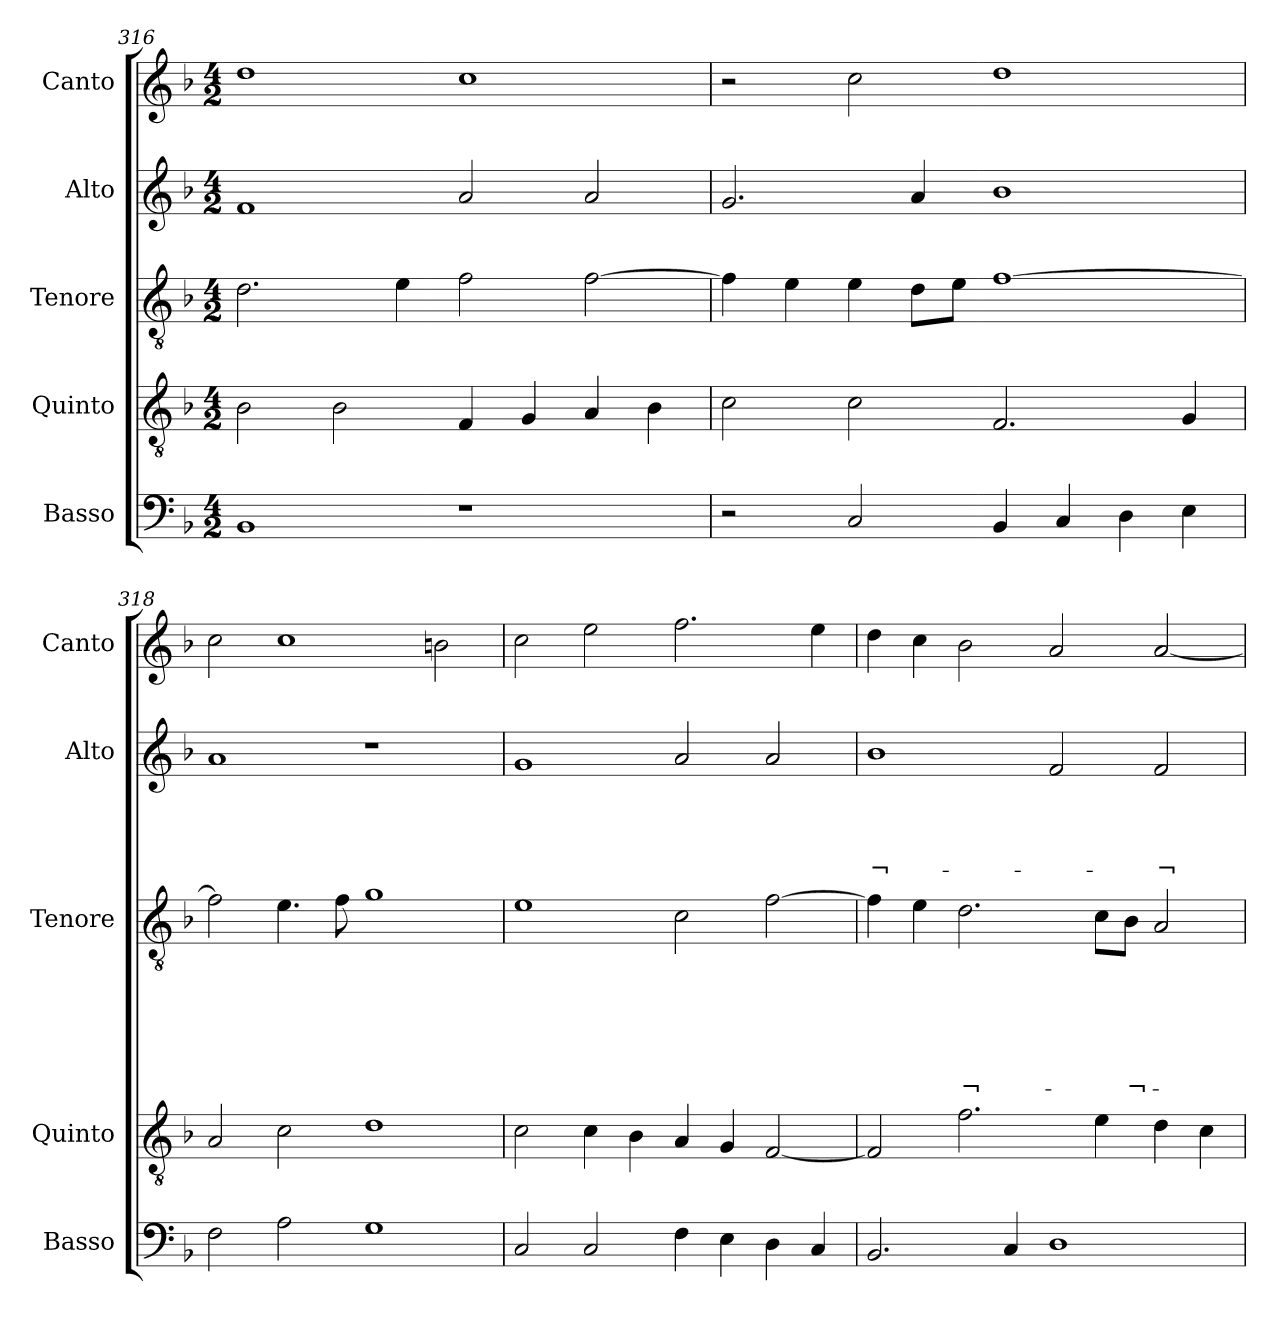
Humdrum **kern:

**kern	**kern	**kern	**text	**text	**text	**text	**text	**text	**kern	**text	**text	**text	**text	**kern
*part5	*part4	*part3	*part3	*part3	*part3	*part3	*part3	*part3	*part2	*part2	*part2	*part2	*part2	*part1
*staff5	*staff4	*staff3	*staff3	*staff3	*staff3	*staff3	*staff3	*staff3	*staff2	*staff2	*staff2	*staff2	*staff2	*staff1
*I"Basso	*I"Quinto	*I"Tenore	*	*	*	*	*	*	*I"Alto	*	*	*	*	*I"Canto
*I'Basso	*I'Quinto	*I'Tenore	*	*	*	*	*	*	*I'Alto	*	*	*	*	*I'Canto
*clefF4	*clefGv2	*clefGv2	*	*	*	*	*	*	*clefG2	*	*	*	*	*clefG2
*k[b-]	*k[b-]	*k[b-]	*	*	*	*	*	*	*k[b-]	*	*	*	*	*k[b-]
*F:	*F:	*F:	*	*	*	*	*	*	*F:	*	*	*	*	*F:
*M4/2	*M4/2	*M4/2	*	*	*	*	*	*	*M4/2	*	*	*	*	*M4/2
=316	=316	=316	=316	=316	=316	=316	=316	=316	=316	=316	=316	=316	=316	=316
1BB-	2B-\	2.d\	.	.	.	.	.	.	1f	.	.	.	.	1dd
.	2B-\	.	.	.	.	.	.	.	.	.	.	.	.	.
.	.	4e\	.	.	.	.	.	.	.	.	.	.	.	.
1r	4F/	2f\	.	.	.	.	.	.	2a/	.	.	.	.	1cc
.	4G/	.	.	.	.	.	.	.	.	.	.	.	.	.
.	4A/	[>2f\	.	.	.	.	.	.	2a/	.	.	.	.	.
.	4B-\	.	.	.	.	.	.	.	.	.	.	.	.	.
=317	=317	=317	=317	=317	=317	=317	=317	=317	=317	=317	=317	=317	=317	=317
2r	2c\	4f\]	.	.	.	.	.	.	2.g/	.	.	.	.	2r
.	.	4e\	.	.	.	.	.	.	.	.	.	.	.	.
2C/	2c\	4e\	.	.	.	.	.	.	.	.	.	.	.	2cc\
.	.	8d\L	.	.	.	.	.	.	4a/	.	.	.	.	.
.	.	8e\J	.	.	.	.	.	.	.	.	.	.	.	.
4BB-/	2.F/	[<1f	.	.	.	.	.	.	1b-	.	.	.	.	1dd
4C/	.	.	.	.	.	.	.	.	.	.	.	.	.	.
4D\	.	.	.	.	.	.	.	.	.	.	.	.	.	.
4E\	4G/	.	.	.	.	.	.	.	.	.	.	.	.	.
!!LO:LB:g=z
=318	=318	=318	=318	=318	=318	=318	=318	=318	=318	=318	=318	=318	=318	=318
2F\	2A/	2f\]	.	.	.	.	.	.	1a	.	.	.	.	2cc\
2A\	2c\	4.e\	.	.	.	.	.	.	.	.	.	.	.	1cc
.	.	8f\	.	.	.	.	.	.	.	.	.	.	.	.
1G	1d	1g	.	.	.	.	.	.	1r	.	.	.	.	.
.	.	.	.	.	.	.	.	.	.	.	.	.	.	2b\
=319	=319	=319	=319	=319	=319	=319	=319	=319	=319	=319	=319	=319	=319	=319
2C/	2c\	1e	.	.	.	.	.	.	1g	.	.	.	.	2cc\
2C/	4c\	.	.	.	.	.	.	.	.	.	.	.	.	2ee\
.	4B-\	.	.	.	.	.	.	.	.	.	.	.	.	.
4F\	4A/	2c\	.	.	.	.	.	.	2a/	.	.	.	.	2.ff\
4E\	4G/	.	.	.	.	.	.	.	.	.	.	.	.	.
4D\	[<2F/	[>2f\	.	.	.	.	.	.	2a/	.	.	.	.	.
4C/	.	.	.	.	.	.	.	.	.	.	.	.	.	4ee\
=320	=320	=320	=320	=320	=320	=320	=320	=320	=320	=320	=320	=320	=320	=320
!	!	!	!	!	!	!	!	!	!	!	!	!	!LO:LY:b	!
2.BB-/	2F/]	4f\]	.	.	.	.	.	.	1b-	.	.	.	-¬-	4dd\
.	.	4e\	.	.	.	.	.	.	.	.	.	.	.	4cc\
!	!	!	!	!	!	!	!	!LO:LY:b	!	!	!	!	!	!
.	2.f\	2.d\	.	.	.	.	.	¬-	.	.	.	.	.	2b-\
4C/	.	.	.	.	.	.	.	.	.	.	.	.	.	.
1D	.	.	.	.	.	.	.	.	2f/	.	.	.	.	2a/
.	4e\	8c\L	.	.	.	.	.	.	.	.	.	.	.	.
!	!	!	!	!	!	!	!	!LO:LY:b:rj	!	!	!	!	!	!
.	.	8B-\J	.	.	.	.	.	-¬-	.	.	.	.	.	.
!	!	!	!	!	!	!	!	!	!	!	!	!	!LO:LY:b:rj	!
.	4d\	2A/	.	.	.	.	.	.	2f/	.	.	.	-¬-	[<2a/
.	4c\	.	.	.	.	.	.	.	.	.	.	.	.	.
=	=	=	=	=	=	=	=	=	=	=	=	=	=	=
*-	*-	*-	*-	*-	*-	*-	*-	*-	*-	*-	*-	*-	*-	*-
